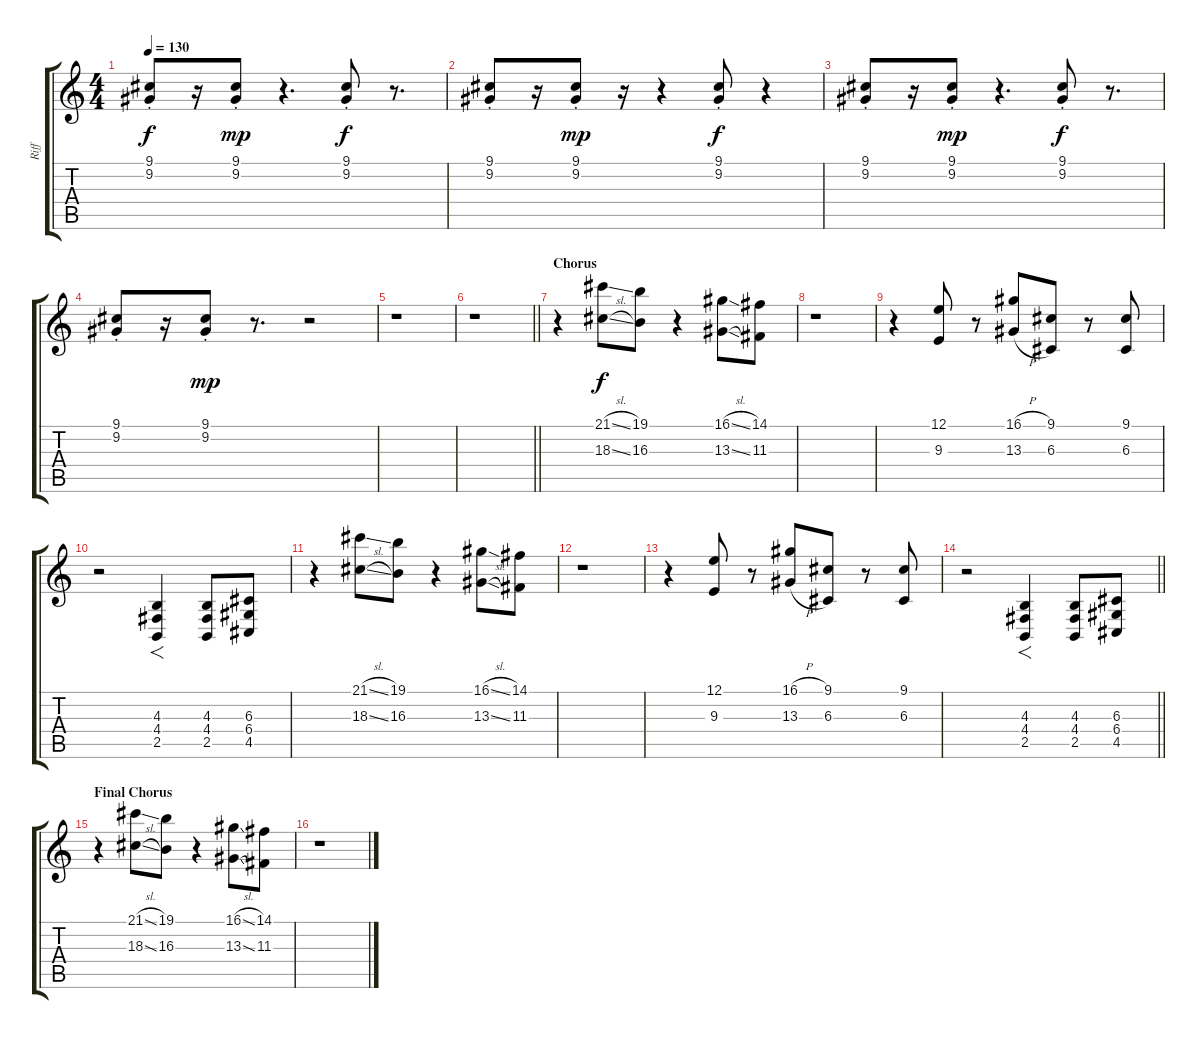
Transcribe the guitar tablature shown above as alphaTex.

\track ("Riff" "Riff") {instrument lead1square}
\staff {score tabs}
\tuning (E4 B3 G3 D3 A2 E2) {hide}
\ts (4 4)
\tempo 130
\clef g2
\ks c
(9.1{st} 9.2{st}).8{dy f} r.16 (9.1{st} 9.2{st}).8{dy mp} r.4{d} (9.1{st} 9.2{st}).8{dy f} r.8{d} |
(9.1{st} 9.2{st}).8 r.16 (9.1{st} 9.2{st}).8{dy mp} r.16 r.4 (9.1{st} 9.2{st}).8{dy f} r.4 |
(9.1{st} 9.2{st}).8 r.16 (9.1{st} 9.2{st}).8{dy mp} r.4{d} (9.1{st} 9.2{st}).8{dy f} r.8{d} |
(9.1{st} 9.2{st}).8 r.16 (9.1{st} 9.2{st}).8{dy mp} r.8{d} r.2 |
r.1 |
\barLineRight lightlight
r.1 |
\section ("" "Chorus")
r.4{volume 13 instrument lead2sawtooth} (21.1{sl} 18.3{sl}).8{dy f} (19.1 16.3).8 r.4 (16.1{sl} 13.3{sl}).8 (14.1 11.3).8 |
r.1 |
r.4 (12.1 9.3).8 r.8 (16.1{h} 13.3{h}).8 (9.1 6.3).8 r.8 (9.1 6.3).8 |
r.2 (4.3 4.4 2.5).4{f} (4.3 4.4 2.5).8 (6.3 6.4 4.5).8 |
r.4 (21.1{sl} 18.3{sl}).8 (19.1 16.3).8 r.4 (16.1{sl} 13.3{sl}).8 (14.1 11.3).8 |
r.1 |
r.4 (12.1 9.3).8 r.8 (16.1{h} 13.3{h}).8 (9.1 6.3).8 r.8 (9.1 6.3).8 |
\barLineRight lightlight
r.2 (4.3 4.4 2.5).4{f} (4.3 4.4 2.5).8 (6.3 6.4 4.5).8 |
\section ("" "Final Chorus")
r.4 (21.1{sl} 18.3{sl}).8 (19.1 16.3).8 r.4 (16.1{sl} 13.3{sl}).8 (14.1 11.3).8 |
r.1
